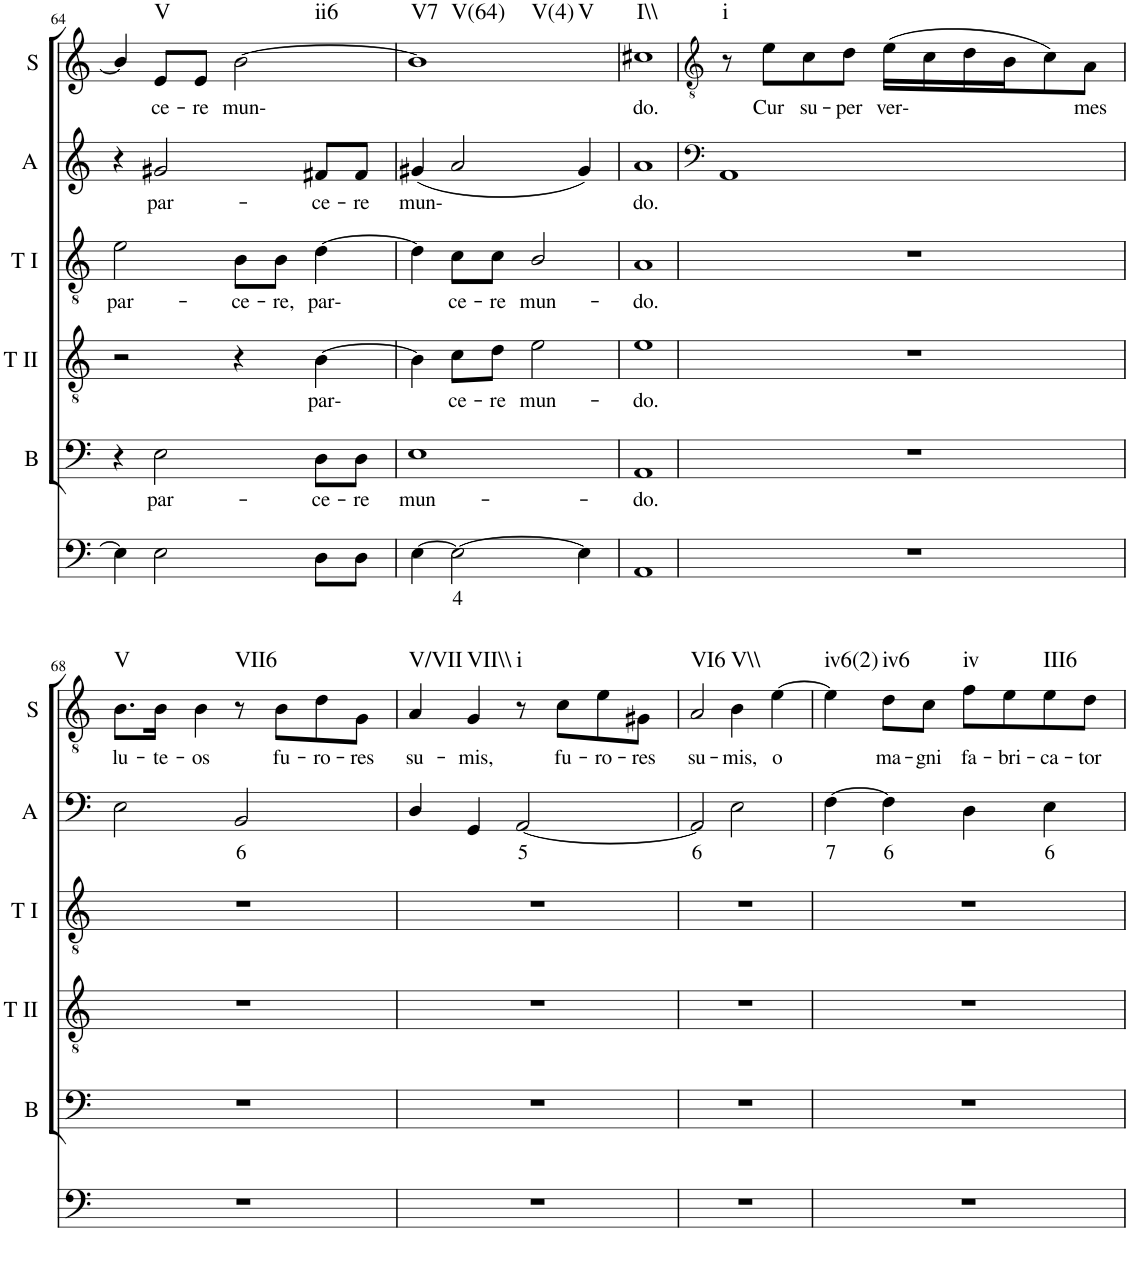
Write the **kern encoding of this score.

**kern	**text	**kern	**text	**kern	**text	**kern	**text	**kern	**text	**kern	**text	**harte
*part6	*part6	*part5	*part5	*part4	*part4	*part3	*part3	*part2	*part2	*part1	*part1	*part1
*staff6	*staff6	*staff5	*staff5	*staff4	*staff4	*staff3	*staff3	*staff2	*staff2	*staff1	*staff1	*
*I"Continuo	*	*I"Bass	*	*I"Tenor II	*	*I"Tenor I	*	*I"Alto	*	*I"Soprano	*	*
*	*	*I'B	*	*I'T II	*	*I'T I	*	*I'A	*	*I'S	*	*
!!LO:PB:g=z
*clefF4	*	*clefF4	*	*clefGv2	*	*clefGv2	*	*clefG2	*	*clefG2	*	*
*k[]	*	*k[]	*	*k[]	*	*k[]	*	*k[]	*	*k[]	*	*
=64	=64	=64	=64	=64	=64	=64	=64	=64	=64	=64	=64	=64
!	!	!	!	!	!	!	!LO:LY:b	!	!	!	!	!
4E\]	.	4r	.	2r	.	2e\	par-	4r	.	4b/]	.	.
!	!	!	!LO:LY:b	!	!	!	!	!	!LO:LY:b	!	!LO:LY:b	!LO:H:kt=V
2E\	.	2E\	par-	.	.	.	.	2g#X/	par-	8e/L	ce-	N
!	!	!	!	!	!	!	!	!	!	!	!LO:LY:b	!
.	.	.	.	.	.	.	.	.	.	8e/J	re	.
!	!	!	!	!	!	!	!LO:LY:b	!	!	!	!LO:LY:b	!LO:H:kt=ii6
.	.	.	.	4r	.	8B\L	ce-	.	.	[2b\	mun-	N
!	!	!	!	!	!	!	!LO:LY:b	!	!	!	!	!
.	.	.	.	.	.	8B\J	re,	.	.	.	.	.
!	!	!	!LO:LY:b	!	!LO:LY:b	!	!LO:LY:b	!	!LO:LY:b	!	!	!
8D\L	.	8D\L	ce-	[4B\	par-	[4d\	par-	8f#X/L	ce-	.	.	.
!	!	!	!LO:LY:b	!	!	!	!	!	!LO:LY:b	!	!	!
8D\J	.	8D\J	re	.	.	.	.	8f#/J	re	.	.	.
=65	=65	=65	=65	=65	=65	=65	=65	=65	=65	=65	=65	=65
!	!	!	!LO:LY:b	!	!	!	!	!	!LO:LY:b	!	!	!LO:H:n=1:kt=V7
!	!	!	!	!	!	!	!	!	!	!	!	!LO:H:n=2:kt=V(64)
!	!	!	!	!	!	!	!	!	!	!	!	!LO:H:n=3:kt=V(4)
!	!	!	!	!	!	!	!	!	!	!	!	!LO:H:n=4:kt=V
[4E\	.	1E	mun-	4B\]	.	4d\]	.	(4g#X/	mun-	1b]	.	N N N N
!	!LO:LY:b	!	!	!	!LO:LY:b	!	!LO:LY:b	!	!	!	!	!
2E\_	4	.	.	8c\L	ce-	8c\L	ce-	2a/	.	.	.	.
!	!	!	!	!	!LO:LY:b	!	!LO:LY:b	!	!	!	!	!
.	.	.	.	8d\J	re	8c\J	re	.	.	.	.	.
!	!	!	!	!	!LO:LY:b	!	!LO:LY:b	!	!	!	!	!
.	.	.	.	2e\	mun-	2B/	mun-	.	.	.	.	.
4E\]	.	.	.	.	.	.	.	4g#/)	.	.	.	.
=66	=66	=66	=66	=66	=66	=66	=66	=66	=66	=66	=66	=66
!	!	!	!LO:LY:b	!	!LO:LY:b	!	!LO:LY:b	!	!LO:LY:b	!	!LO:LY:b	!LO:H:kt=I\\
1AA	.	1AA	do.	1e	do.	1A	do.	1a	do.	1cc#X	do.	N
=67	=67	=67	=67	=67	=67	=67	=67	=67	=67	=67	=67	=67
*	*	*	*	*	*	*	*	*clefF4	*	*clefGv2	*	*
!	!	!	!	!	!	!	!	!	!	!	!	!LO:H:kt=i
1r	.	1r	.	1r	.	1r	.	1AA	.	8r	.	N
!	!	!	!	!	!	!	!	!	!	!	!LO:LY:b	!
.	.	.	.	.	.	.	.	.	.	8e\L	Cur	.
!	!	!	!	!	!	!	!	!	!	!	!LO:LY:b	!
.	.	.	.	.	.	.	.	.	.	8c\	su-	.
!	!	!	!	!	!	!	!	!	!	!	!LO:LY:b	!
.	.	.	.	.	.	.	.	.	.	8d\J	per	.
!	!	!	!	!	!	!	!	!	!	!	!LO:LY:b	!
.	.	.	.	.	.	.	.	.	.	(16e\LL	ver-	.
.	.	.	.	.	.	.	.	.	.	16c\	.	.
.	.	.	.	.	.	.	.	.	.	16d\	.	.
.	.	.	.	.	.	.	.	.	.	16B\J	.	.
.	.	.	.	.	.	.	.	.	.	8c\)	.	.
!	!	!	!	!	!	!	!	!	!	!	!LO:LY:b	!
.	.	.	.	.	.	.	.	.	.	8A\J	mes	.
!!LO:LB:g=z
=68	=68	=68	=68	=68	=68	=68	=68	=68	=68	=68	=68	=68
!	!	!	!	!	!	!	!	!	!	!	!LO:LY:b	!LO:H:kt=V
1r	.	1r	.	1r	.	1r	.	2E\	.	8.B\L	lu-	N
!	!	!	!	!	!	!	!	!	!	!	!LO:LY:b	!
.	.	.	.	.	.	.	.	.	.	16B\Jk	te-	.
!	!	!	!	!	!	!	!	!	!	!	!LO:LY:b	!
.	.	.	.	.	.	.	.	.	.	4B\	os	.
!	!	!	!	!	!	!	!	!	!LO:LY:b	!	!	!LO:H:kt=VII6
.	.	.	.	.	.	.	.	2BB/	6	8r	.	N
!	!	!	!	!	!	!	!	!	!	!	!LO:LY:b	!
.	.	.	.	.	.	.	.	.	.	8B\L	fu-	.
!	!	!	!	!	!	!	!	!	!	!	!LO:LY:b	!
.	.	.	.	.	.	.	.	.	.	8d\	ro-	.
!	!	!	!	!	!	!	!	!	!	!	!LO:LY:b	!
.	.	.	.	.	.	.	.	.	.	8G\J	res	.
=69	=69	=69	=69	=69	=69	=69	=69	=69	=69	=69	=69	=69
!	!	!	!	!	!	!	!	!	!	!	!LO:LY:b	!LO:H:kt=V/VII
1r	.	1r	.	1r	.	1r	.	4D/	.	4A/	su-	N
!	!	!	!	!	!	!	!	!	!	!	!LO:LY:b	!LO:H:kt=VII\\
.	.	.	.	.	.	.	.	4GG/	.	4G/	mis,	N
!	!	!	!	!	!	!	!	!	!LO:LY:b	!	!	!LO:H:kt=i
.	.	.	.	.	.	.	.	[2AA/	5	8r	.	N
!	!	!	!	!	!	!	!	!	!	!	!LO:LY:b	!
.	.	.	.	.	.	.	.	.	.	8c\L	fu-	.
!	!	!	!	!	!	!	!	!	!	!	!LO:LY:b	!
.	.	.	.	.	.	.	.	.	.	8e\	ro-	.
!	!	!	!	!	!	!	!	!	!	!	!LO:LY:b	!
.	.	.	.	.	.	.	.	.	.	8G#X\J	res	.
=70	=70	=70	=70	=70	=70	=70	=70	=70	=70	=70	=70	=70
!	!	!	!	!	!	!	!	!	!LO:LY:b	!	!LO:LY:b	!LO:H:kt=VI6
1r	.	1r	.	1r	.	1r	.	2AA/]	6	2A/	su-	N
!	!	!	!	!	!	!	!	!	!	!	!LO:LY:b	!LO:H:kt=V\\
.	.	.	.	.	.	.	.	2E\	.	4B\	mis,	N
!	!	!	!	!	!	!	!	!	!	!	!LO:LY:b	!
.	.	.	.	.	.	.	.	.	.	[4e\	o	.
=71	=71	=71	=71	=71	=71	=71	=71	=71	=71	=71	=71	=71
!	!	!	!	!	!	!	!	!	!LO:LY:b	!	!	!LO:H:kt=iv6(2)
1r	.	1r	.	1r	.	1r	.	[4F\	7	4e\]	.	N
!	!	!	!	!	!	!	!	!	!LO:LY:b	!	!LO:LY:b	!LO:H:kt=iv6
.	.	.	.	.	.	.	.	4F\]	6	8d\L	ma-	N
!	!	!	!	!	!	!	!	!	!	!	!LO:LY:b	!
.	.	.	.	.	.	.	.	.	.	8c\J	gni	.
!	!	!	!	!	!	!	!	!	!	!	!LO:LY:b	!LO:H:kt=iv
.	.	.	.	.	.	.	.	4D\	.	8f\L	fa-	N
!	!	!	!	!	!	!	!	!	!	!	!LO:LY:b	!
.	.	.	.	.	.	.	.	.	.	8e\	bri-	.
!	!	!	!	!	!	!	!	!	!LO:LY:b	!	!LO:LY:b	!LO:H:kt=III6
.	.	.	.	.	.	.	.	4E\	6	8e\	ca-	N
!	!	!	!	!	!	!	!	!	!	!	!LO:LY:b	!
.	.	.	.	.	.	.	.	.	.	8d\J	tor	.
=	=	=	=	=	=	=	=	=	=	=	=	=
*-	*-	*-	*-	*-	*-	*-	*-	*-	*-	*-	*-	*-
